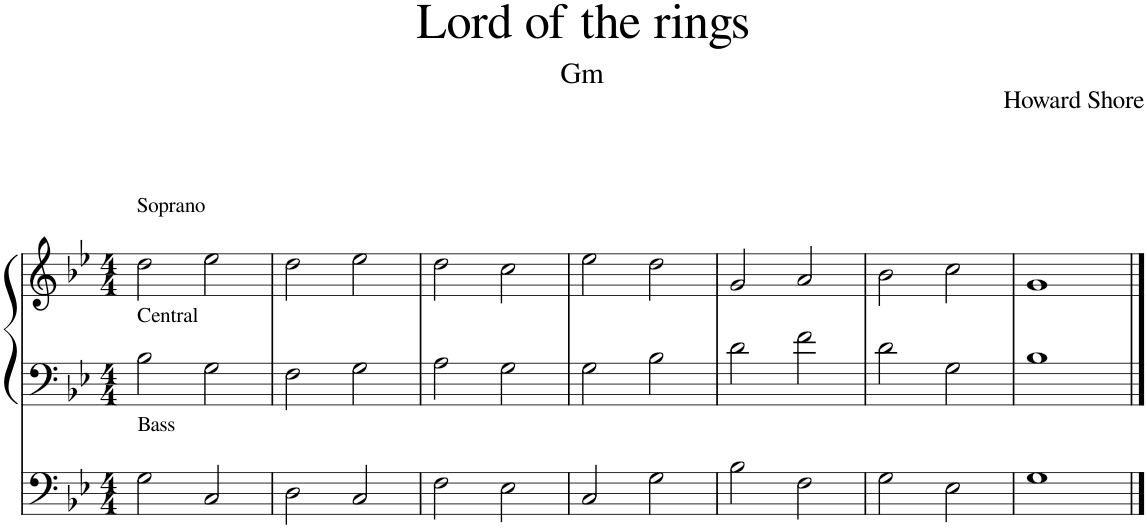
**kern	**kern	**kern
*part1	*part1	*part1
*staff3	*staff2	*staff1
*I"Orgue	*	*
*I'Org.	*	*
*clefF4	*clefF4	*clefG2
*k[b-e-]	*k[b-e-]	*k[b-e-]
*M4/4	*M4/4	*M4/4
=1	=1	=1
!	!	!LO:TX:a:t=Soprano
!	!LO:TX:a:t=Central	!
!LO:TX:a:t=Bass	!	!
2G\	2B-\	2dd\
2C/	2G\	2ee-\
=2	=2	=2
2D\	2F\	2dd\
2C/	2G\	2ee-\
=3	=3	=3
2F\	2A\	2dd\
2E-\	2G\	2cc\
=4	=4	=4
2C/	2G\	2ee-\
2G\	2B-\	2dd\
=5	=5	=5
2B-\	2d\	2g/
2F\	2f\	2a/
=6	=6	=6
2G\	2d\	2b-\
2E-\	2G\	2cc\
=7	=7	=7
1G	1B-	1g
==	==	==
*-	*-	*-
